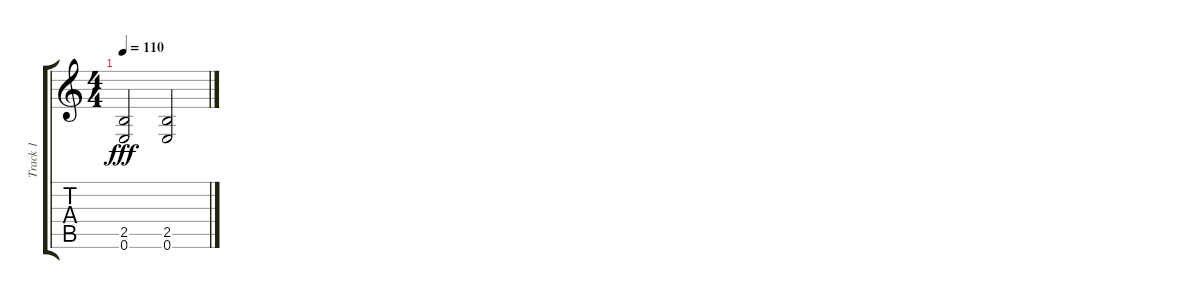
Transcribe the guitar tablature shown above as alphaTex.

\track ("Track 1" "Track 1") {instrument distortionguitar}
\staff {score tabs}
\tuning (E4 B3 G3 D3 A2 E2) {hide}
\ts (4 4)
\tempo 110
\clef g2
\ks c
(2.5 0.6).2{dy fff} (2.5 0.6).2
